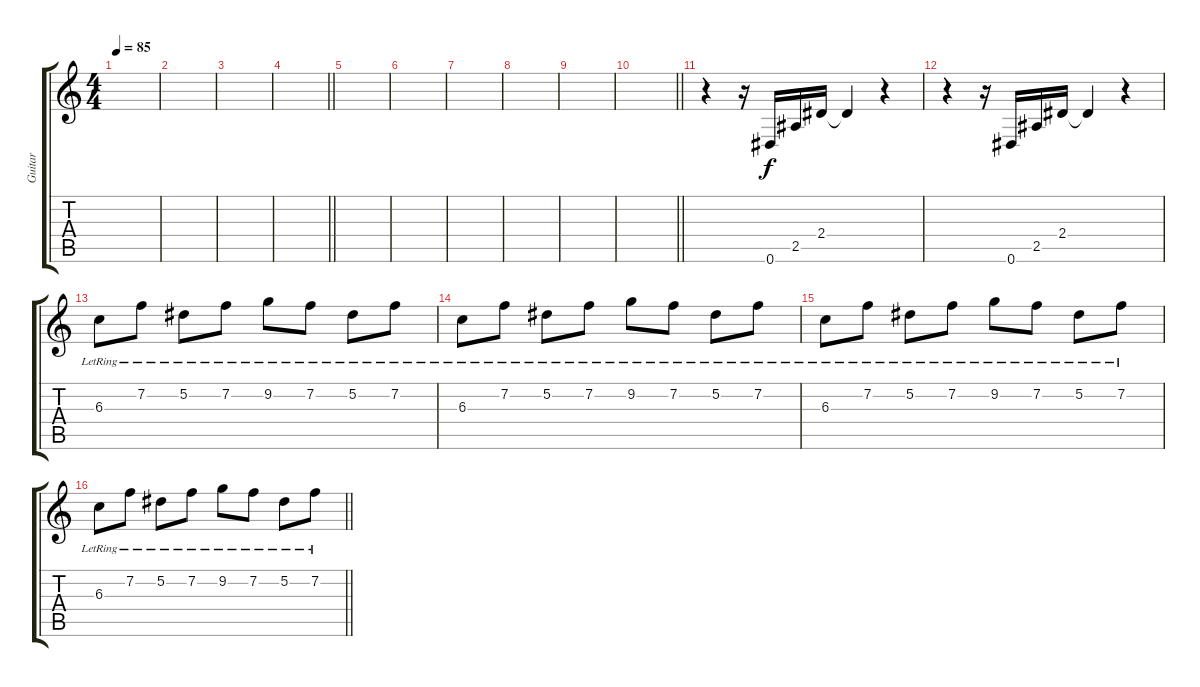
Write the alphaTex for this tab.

\track ("Guitar" "Guitar") {instrument acousticguitarsteel}
\staff {score tabs}
\tuning (Eb4 Bb3 Gb3 Db3 Ab2 Eb2) {hide}
\ts (4 4)
\tempo 85
\clef g2
\ks c
|
|
|
\barLineRight lightlight
|
\section ("" "")
|
|
|
|
|
\barLineRight lightlight
|
\section ("" "")
r.4 r.16 0.6.16 2.5.16 2.4.16 2.4{t}.4 r.4 |
r.4 r.16 0.6.16 2.5.16 2.4.16 2.4{t}.4 r.4 |
6.3{lr}.8{dy f} 7.2{lr}.8 5.2{lr}.8 7.2{lr}.8 9.2{lr}.8 7.2{lr}.8 5.2{lr}.8 7.2{lr}.8 |
6.3{lr}.8 7.2{lr}.8 5.2{lr}.8 7.2{lr}.8 9.2{lr}.8 7.2{lr}.8 5.2{lr}.8 7.2{lr}.8 |
6.3{lr}.8 7.2{lr}.8 5.2{lr}.8 7.2{lr}.8 9.2{lr}.8 7.2{lr}.8 5.2{lr}.8 7.2{lr}.8 |
\barLineRight lightlight
6.3{lr}.8 7.2{lr}.8 5.2{lr}.8 7.2{lr}.8 9.2{lr}.8 7.2{lr}.8 5.2{lr}.8 7.2{lr}.8
